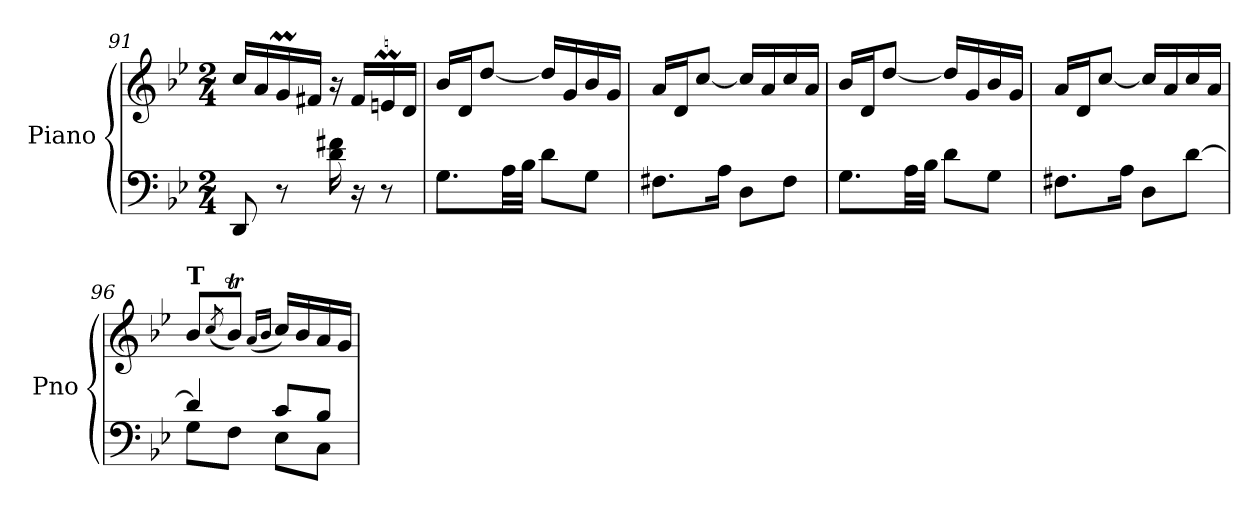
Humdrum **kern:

**kern	**kern
*part1	*part1
*staff2	*staff1
*I"Piano	*
*I'Pno	*
*clefF4	*clefG2
*k[b-e-]	*k[b-e-]
*M2/4	*M2/4
=91	=91
8DD/	16cc/LL
.	16a/
8r	16gM/
.	16f#X/JJ
16d\ 16f#X\	16r
16r	16f#/LL
8r	16enm/
.	16d/JJ
=92	=92
8.G\L	16b-/LL
.	16d/J
.	[8dd/J
32A\LL	.
32B-\JJJ	.
8d\L	16dd/LL]
.	16g/
8G\J	16b-/
.	16g/JJ
=93	=93
8.F#X\L	16a/LL
.	16d/J
.	[8cc/J
16A\Jk	.
8D\L	16cc/LL]
.	16a/
8F#\J	16cc/
.	16a/JJ
=94	=94
8.G\L	16b-/LL
.	16d/J
.	[8dd/J
32A\LL	.
32B-\JJJ	.
8d\L	16dd/LL]
.	16g/
8G\J	16b-/
.	16g/JJ
=95	=95
8.F#X\L	16a/LL
.	16d/J
.	[8cc/J
16A\Jk	.
8D\L	16cc/LL]
.	16a/
[8d\J	16cc/
.	16a/JJ
!!LO:LB:g=z
=96	=96
*^	*
!	!	!LO:TX:a:B:t=T
4d/]	8G\L	8b-/L
.	.	(<8qcc/
.	8F\J	8b-T/J)
.	.	(<16qa/LL
.	.	16qb-/JJ
8c/L	8E-\L	16cc/LL)
.	.	16b-/
8B-/J	8C\J	16a/
.	.	16g/JJ
*v	*v	*
=	=
*-	*-
